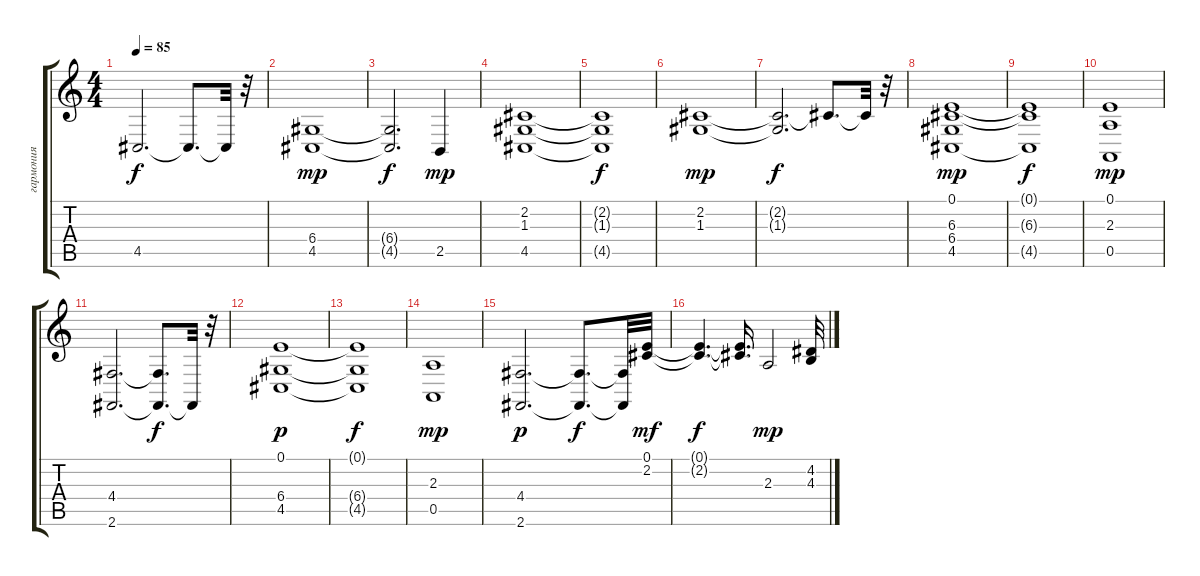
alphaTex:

\track ("гармония" "гармония") {instrument pad2warm}
\staff {score tabs}
\tuning (E4 B3 G3 D3 A2 E2) {hide}
\ts (4 4)
\tempo 85
\clef g2
\ks c
4.5{t}.2{d dy f} 4.5{t}.8{d} 4.5{t}.32 r.32 |
(6.4 4.5).1{dy mp} |
(6.4{t} 4.5{t}).2{d dy f} 2.5.4{dy mp} |
(2.2 1.3 4.5).1 |
(2.2{t} 1.3{t} 4.5{t}).1{dy f} |
(2.2 1.3).1{dy mp} |
(2.2{t} 1.3{t}).2{d dy f} 2.2{t}.8{d} 2.2{t}.32 r.32 |
(0.1 6.3 6.4 4.5).1{dy mp} |
(0.1{t} 6.3{t} 4.5{t}).1{dy f} |
(0.1 2.3 0.5).1{dy mp} |
(4.4 2.6).2{d} (4.4{t} 2.6{t}).8{d dy f} 2.6{t}.32 r.32 |
(0.1 6.4 4.5).1{dy p} |
(0.1{t} 6.4{t} 4.5{t}).1{dy f} |
(2.3 0.5).1{dy mp} |
(4.4 2.6).2{d dy p} (4.4{t} 2.6{t}).8{d dy f} (4.4{t} 2.6{t}).32 (0.1 2.2).32{dy mf} |
(0.1{t} 2.2{t}).4{d dy f} (0.1{t} 2.2{t}).16{d} 2.3.2{dy mp} (4.2 4.3).32
